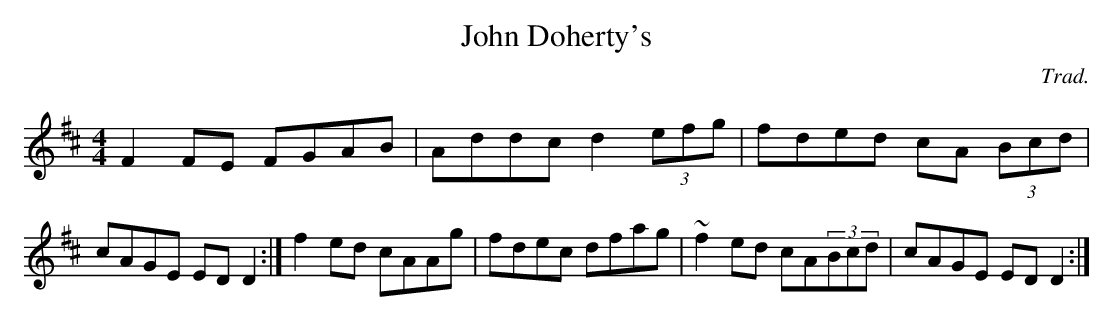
X:1
T:John Doherty's
C:Trad.
E:7
M:4/4
L:1/8
K:D
F2FE FGAB|Addc d2 (3efg|fded cA (3Bcd|cAGE EDD2:|\
f2ed cAAg|fdec dfag|~f2ed cA(3Bcd|cAGE EDD2:|
